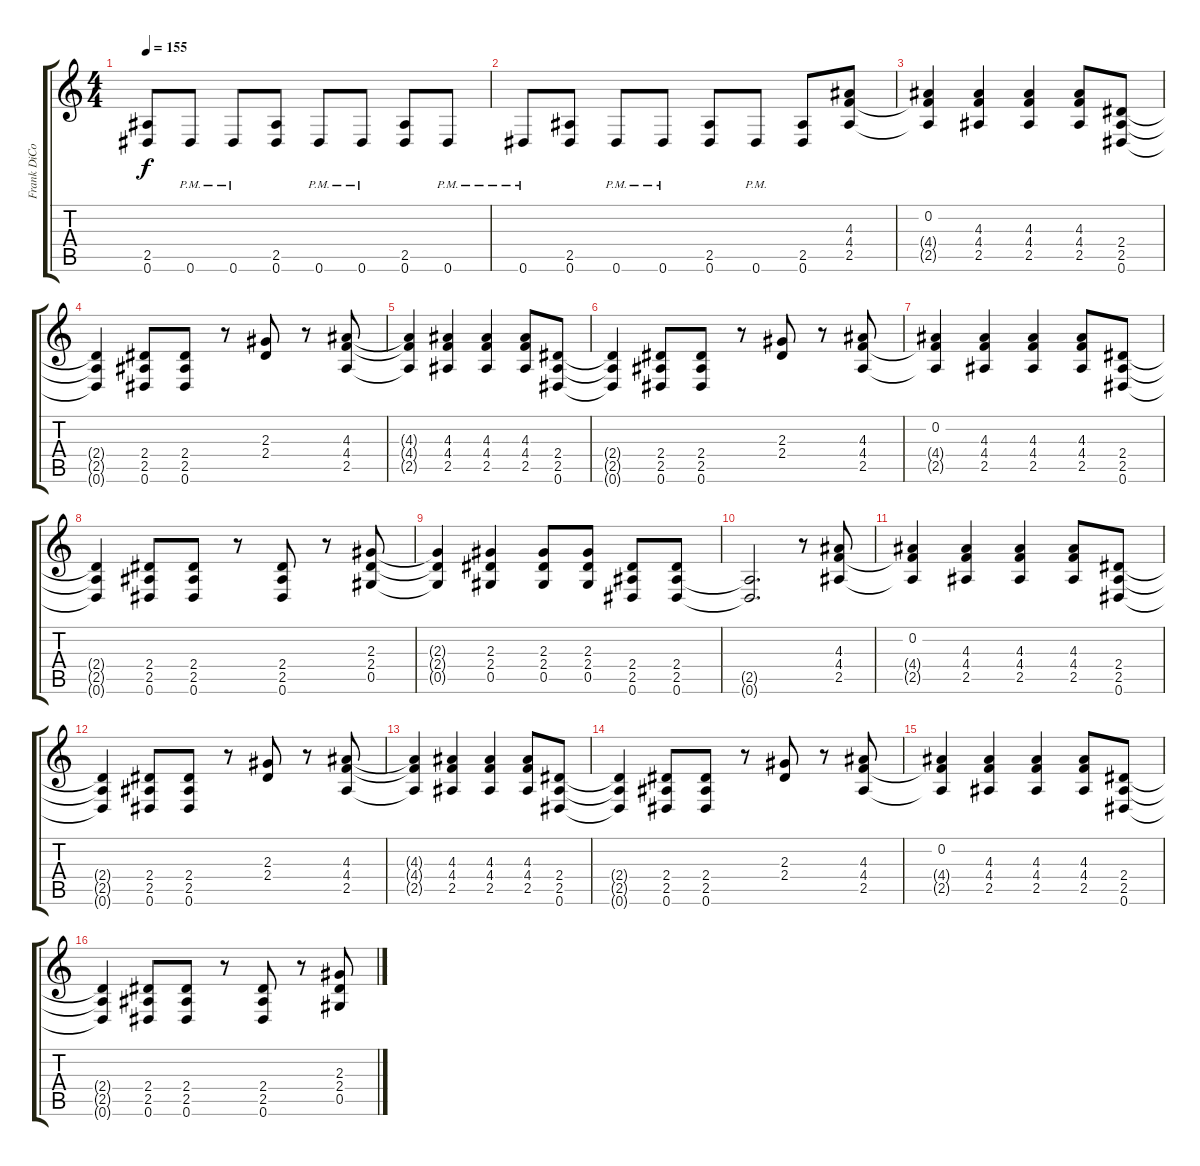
\track ("Frank DiCostanzo - Rhythm" "Frank DiCo") {instrument overdrivenguitar}
\staff {score tabs}
\tuning (Eb4 Bb3 Gb3 Db3 Ab2 Eb2) {hide}
\ts (4 4)
\tempo 155
\clef g2
\ks c
(2.5 0.6).8{dy f} 0.6{pm}.8 0.6{pm}.8 (2.5 0.6).8 0.6{pm}.8 0.6{pm}.8 (2.5 0.6).8 0.6{pm}.8 |
0.6{pm}.8 (2.5 0.6).8 0.6{pm}.8 0.6{pm}.8 (2.5 0.6).8 0.6{pm}.8 (2.5 0.6).8 (4.3 4.4 2.5).8 |
(0.2 4.4{t} 2.5{t}).4 (4.3 4.4 2.5).4 (4.3 4.4 2.5).4 (4.3 4.4 2.5).8 (2.4 2.5 0.6).8 |
(2.4{t} 2.5{t} 0.6{t}).4 (2.4 2.5 0.6).8 (2.4 2.5 0.6).8 r.8 (2.3 2.4).8 r.8 (4.3 4.4 2.5).8 |
(4.3{t} 4.4{t} 2.5{t}).4 (4.3 4.4 2.5).4 (4.3 4.4 2.5).4 (4.3 4.4 2.5).8 (2.4 2.5 0.6).8 |
(2.4{t} 2.5{t} 0.6{t}).4 (2.4 2.5 0.6).8 (2.4 2.5 0.6).8 r.8 (2.3 2.4).8 r.8 (4.3 4.4 2.5).8 |
(0.2 4.4{t} 2.5{t}).4 (4.3 4.4 2.5).4 (4.3 4.4 2.5).4 (4.3 4.4 2.5).8 (2.4 2.5 0.6).8 |
(2.4{t} 2.5{t} 0.6{t}).4 (2.4 2.5 0.6).8 (2.4 2.5 0.6).8 r.8 (2.4 2.5 0.6).8 r.8 (2.3 2.4 0.5).8 |
(2.3{t} 2.4{t} 0.5{t}).4 (2.3 2.4 0.5).4 (2.3 2.4 0.5).8 (2.3 2.4 0.5).8 (2.4 2.5 0.6).8 (2.4 2.5 0.6).8 |
(2.5{t} 0.6{t}).2{d} r.8 (4.3 4.4 2.5).8 |
(0.2 4.4{t} 2.5{t}).4 (4.3 4.4 2.5).4 (4.3 4.4 2.5).4 (4.3 4.4 2.5).8 (2.4 2.5 0.6).8 |
(2.4{t} 2.5{t} 0.6{t}).4 (2.4 2.5 0.6).8 (2.4 2.5 0.6).8 r.8 (2.3 2.4).8 r.8 (4.3 4.4 2.5).8 |
(4.3{t} 4.4{t} 2.5{t}).4 (4.3 4.4 2.5).4 (4.3 4.4 2.5).4 (4.3 4.4 2.5).8 (2.4 2.5 0.6).8 |
(2.4{t} 2.5{t} 0.6{t}).4 (2.4 2.5 0.6).8 (2.4 2.5 0.6).8 r.8 (2.3 2.4).8 r.8 (4.3 4.4 2.5).8 |
(0.2 4.4{t} 2.5{t}).4 (4.3 4.4 2.5).4 (4.3 4.4 2.5).4 (4.3 4.4 2.5).8 (2.4 2.5 0.6).8 |
(2.4{t} 2.5{t} 0.6{t}).4 (2.4 2.5 0.6).8 (2.4 2.5 0.6).8 r.8 (2.4 2.5 0.6).8 r.8 (2.3 2.4 0.5).8
